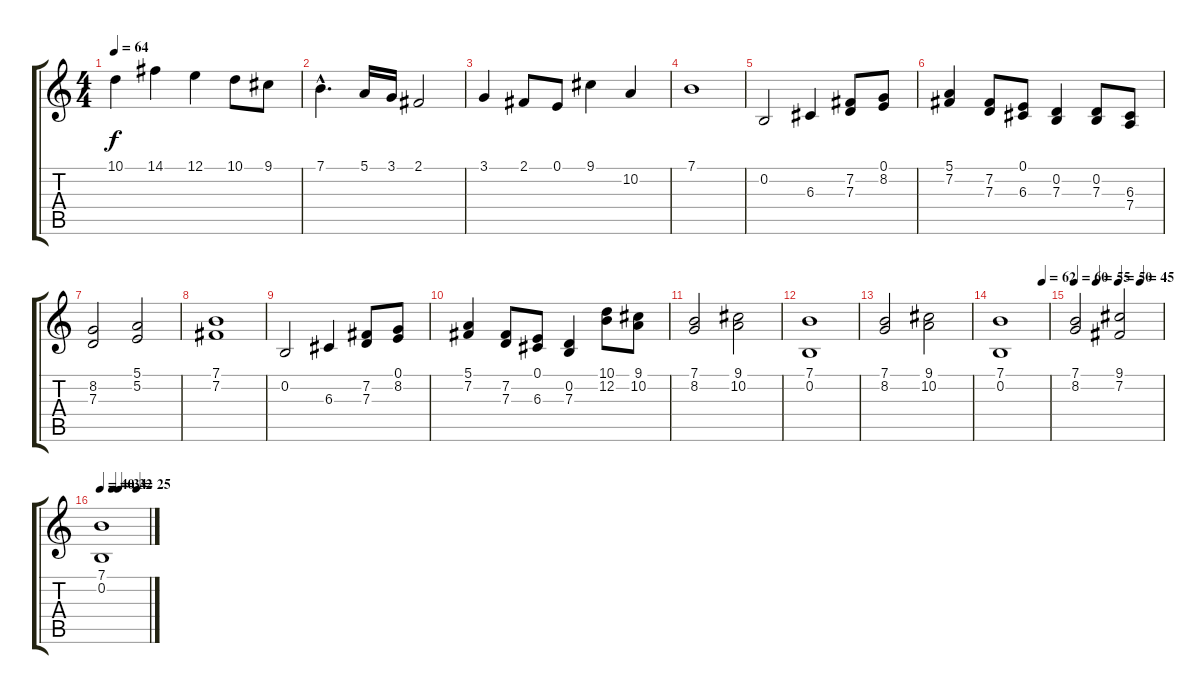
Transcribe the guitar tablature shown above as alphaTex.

\track "" {instrument tremolostrings}
\staff {score tabs}
\tuning (E4 B3 G3 D3 A2 E2) {hide}
\ts (4 4)
\tempo 64
\clef g2
\ks c
10.1.4{dy f} 14.1.4 12.1.4 10.1.8 9.1.8 |
7.1{hac}.4{d} 5.1.16 3.1.16 2.1.2 |
3.1.4 2.1.8 0.1.8 9.1.4 10.2.4 |
7.1.1 |
0.2.2 6.3.4 (7.2 7.3).8 (0.1 8.2).8 |
(5.1 7.2).4 (7.2 7.3).8 (0.1 6.3).8 (0.2 7.3).4 (0.2 7.3).8 (6.3 7.4).8 |
(8.2 7.3).2 (5.1 5.2).2 |
(7.1 7.2).1 |
0.2.2 6.3.4 (7.2 7.3).8 (0.1 8.2).8 |
(5.1 7.2).4 (7.2 7.3).8 (0.1 6.3).8 (0.2 7.3).4 (10.1 12.2).8 (9.1 10.2).8 |
(7.1 8.2).2 (9.1 10.2).2 |
(7.1 0.2).1 |
(7.1 8.2).2 (9.1 10.2).2 |
\tempo (62 0.875)
(7.1 0.2).1 |
\tempo 60
\tempo (55 0.25)
\tempo (50 0.5)
\tempo (45 0.75)
(7.1 8.2).2 (9.1 7.2).2 |
\tempo 40
\tempo (34 0.25)
\tempo (32 0.375)
\tempo (25 0.75)
(7.1 0.2).1
